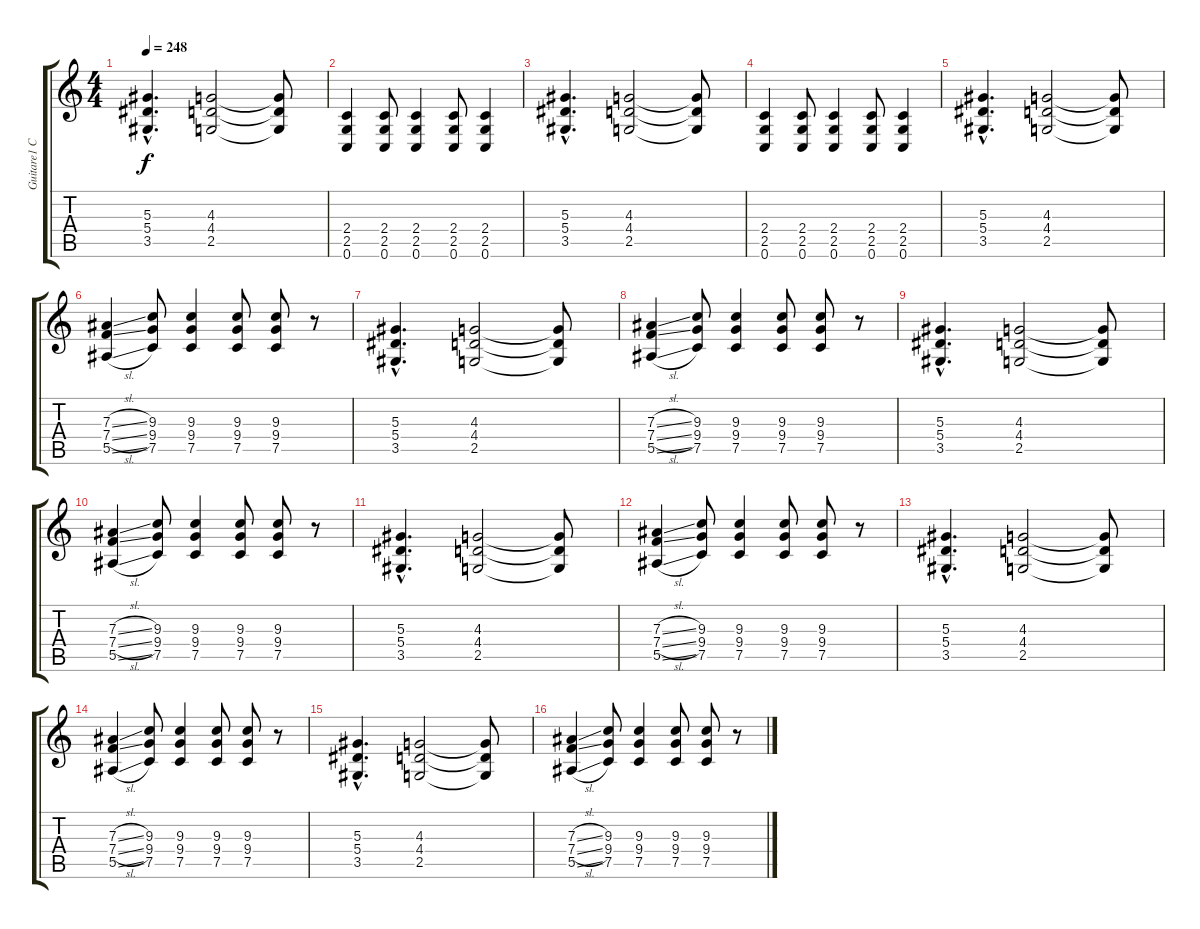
\track ("Guitare1 C" "Guitare1 C") {instrument overdrivenguitar}
\staff {score tabs}
\tuning (C4 G3 Eb3 Bb2 F2 C2) {hide}
\ts (4 4)
\tempo 248
\clef g2
\ks c
(5.3{hac} 5.4{hac} 3.5{hac}).4{d dy f} (4.3 4.4 2.5).2 (4.3{t} 4.4{t} 2.5{t}).8 |
(2.4 2.5 0.6).4 (2.4 2.5 0.6).8 (2.4 2.5 0.6).4 (2.4 2.5 0.6).8 (2.4 2.5 0.6).4 |
(5.3{hac} 5.4{hac} 3.5{hac}).4{d} (4.3 4.4 2.5).2 (4.3{t} 4.4{t} 2.5{t}).8 |
(2.4 2.5 0.6).4 (2.4 2.5 0.6).8 (2.4 2.5 0.6).4 (2.4 2.5 0.6).8 (2.4 2.5 0.6).4 |
(5.3{hac} 5.4{hac} 3.5{hac}).4{d} (4.3 4.4 2.5).2 (4.3{t} 4.4{t} 2.5{t}).8 |
(7.3{sl} 7.4{sl} 5.5{sl}).4 (9.3 9.4 7.5).8 (9.3 9.4 7.5).4 (9.3 9.4 7.5).8 (9.3 9.4 7.5).8 r.8 |
(5.3{hac} 5.4{hac} 3.5{hac}).4{d} (4.3 4.4 2.5).2 (4.3{t} 4.4{t} 2.5{t}).8 |
(7.3{sl} 7.4{sl} 5.5{sl}).4 (9.3 9.4 7.5).8 (9.3 9.4 7.5).4 (9.3 9.4 7.5).8 (9.3 9.4 7.5).8 r.8 |
(5.3{hac} 5.4{hac} 3.5{hac}).4{d} (4.3 4.4 2.5).2 (4.3{t} 4.4{t} 2.5{t}).8 |
(7.3{sl} 7.4{sl} 5.5{sl}).4 (9.3 9.4 7.5).8 (9.3 9.4 7.5).4 (9.3 9.4 7.5).8 (9.3 9.4 7.5).8 r.8 |
(5.3{hac} 5.4{hac} 3.5{hac}).4{d} (4.3 4.4 2.5).2 (4.3{t} 4.4{t} 2.5{t}).8 |
(7.3{sl} 7.4{sl} 5.5{sl}).4 (9.3 9.4 7.5).8 (9.3 9.4 7.5).4 (9.3 9.4 7.5).8 (9.3 9.4 7.5).8 r.8 |
(5.3{hac} 5.4{hac} 3.5{hac}).4{d} (4.3 4.4 2.5).2 (4.3{t} 4.4{t} 2.5{t}).8 |
(7.3{sl} 7.4{sl} 5.5{sl}).4 (9.3 9.4 7.5).8 (9.3 9.4 7.5).4 (9.3 9.4 7.5).8 (9.3 9.4 7.5).8 r.8 |
(5.3{hac} 5.4{hac} 3.5{hac}).4{d} (4.3 4.4 2.5).2 (4.3{t} 4.4{t} 2.5{t}).8 |
(7.3{sl} 7.4{sl} 5.5{sl}).4 (9.3 9.4 7.5).8 (9.3 9.4 7.5).4 (9.3 9.4 7.5).8 (9.3 9.4 7.5).8 r.8
